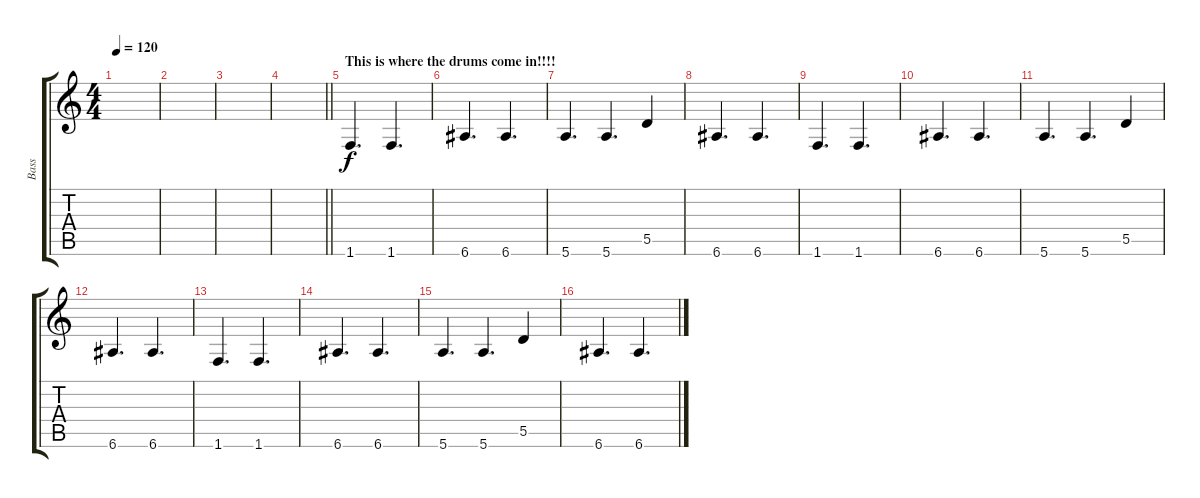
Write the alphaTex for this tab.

\track ("Bass" "Bass") {instrument electricbasspick}
\staff {score tabs}
\tuning (E4 B3 G3 D3 A2 E2) {hide}
\ts (4 4)
\tempo 120
\clef g2
\ks c
|
|
|
\barLineRight lightlight
|
\section ("" "This is where the drums come in!!!!")
1.6.4{d} 1.6.4{d} |
6.6.4{d} 6.6.4{d} |
5.6.4{d} 5.6.4{d} 5.5.4 |
6.6.4{d} 6.6.4{d} |
1.6.4{d} 1.6.4{d} |
6.6.4{d} 6.6.4{d} |
5.6.4{d} 5.6.4{d} 5.5.4 |
6.6.4{d} 6.6.4{d} |
1.6.4{d} 1.6.4{d} |
6.6.4{d} 6.6.4{d} |
5.6.4{d} 5.6.4{d} 5.5.4 |
6.6.4{d} 6.6.4{d}
